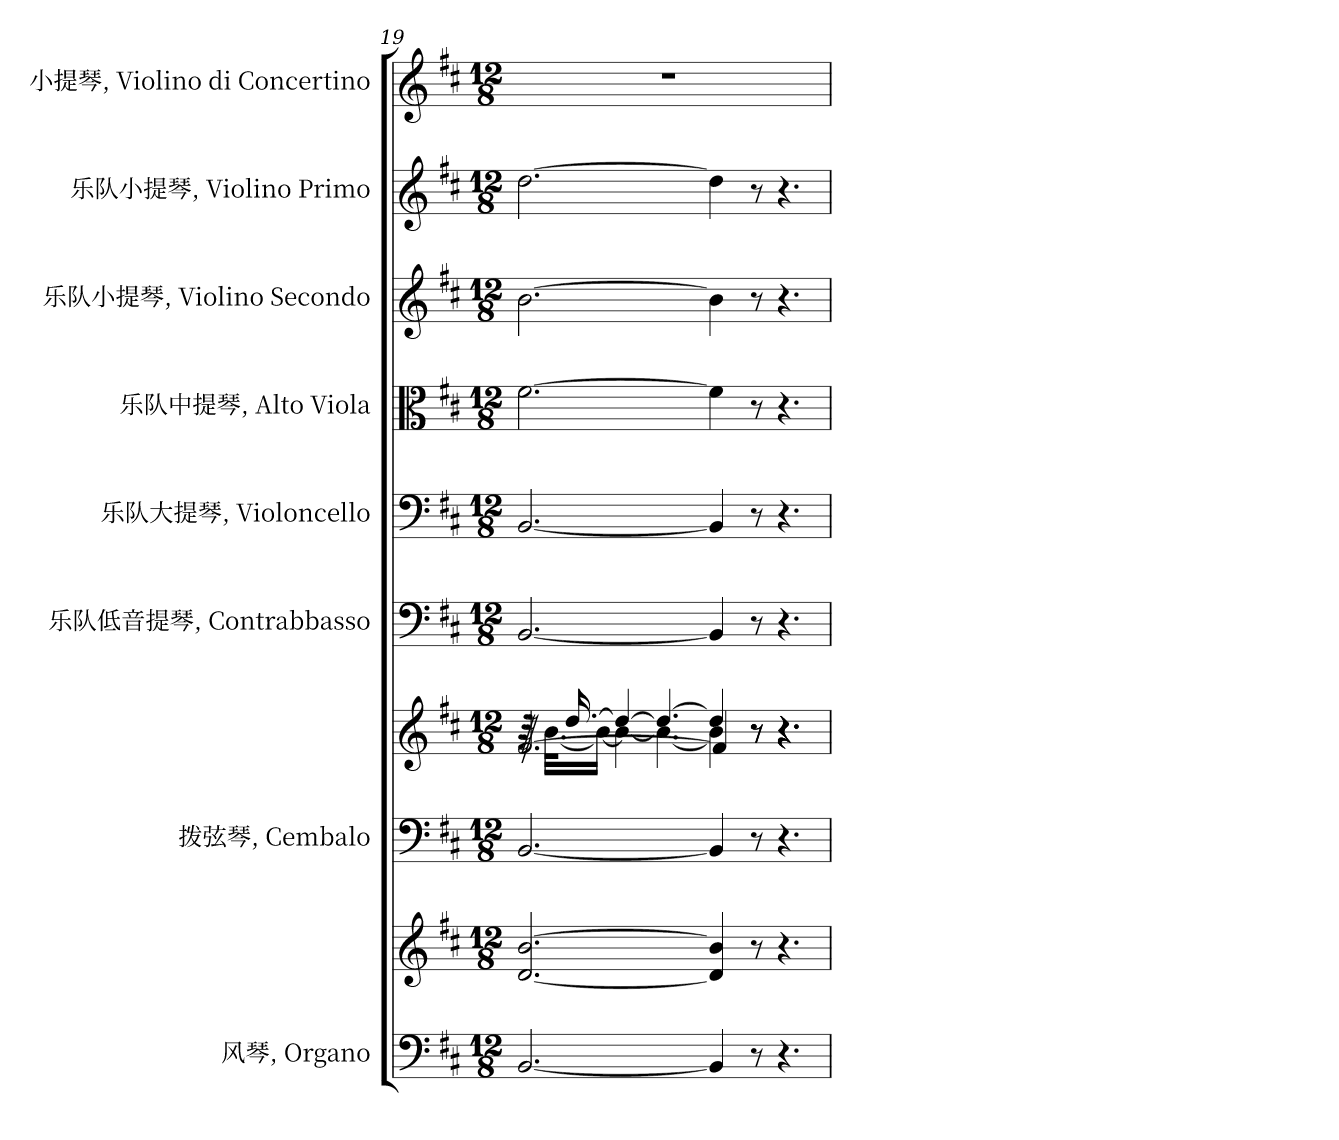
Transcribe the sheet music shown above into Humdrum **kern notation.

**kern	**kern	**kern	**kern	**kern	**kern	**kern	**kern	**kern	**kern
*part8	*part8	*part7	*part7	*part6	*part5	*part4	*part3	*part2	*part1
*staff10	*staff9	*staff8	*staff7	*staff6	*staff5	*staff4	*staff3	*staff2	*staff1
*I"风琴, Organo	*	*I"拨弦琴, Cembalo	*	*I"乐队低音提琴, Contrabbasso	*I"乐队大提琴, Violoncello	*I"乐队中提琴, Alto Viola	*I"乐队小提琴, Violino Secondo	*I"乐队小提琴, Violino Primo	*I"小提琴, Violino di Concertino
*I'Org.	*	*	*	*I'Cbs.	*	*	*I'Vlns.	*	*I'Vln.
*clefF4	*clefG2	*clefF4	*clefG2	*clefF4	*clefF4	*clefC3	*clefG2	*clefG2	*clefG2
*	*	*	*	*ITrd7c12	*	*	*	*	*
*k[f#c#]	*k[f#c#]	*k[f#c#]	*k[f#c#]	*k[f#c#]	*k[f#c#]	*k[f#c#]	*k[f#c#]	*k[f#c#]	*k[f#c#]
*M12/8	*M12/8	*M12/8	*M12/8	*M12/8	*M12/8	*M12/8	*M12/8	*M12/8	*M12/8
*MM17	*MM17	*MM17	*MM17	*MM17	*MM17	*MM17	*MM17	*MM17	*MM17
=19	=19	=19	=19	=19	=19	=19	=19	=19	=19
*	*	*	*^	*	*	*	*	*	*
*	*	*	*	*^	*	*	*	*	*	*
[2.BB/	[2.d/ [2.b/	[2.BB/	32r	64r	[2.f#/	[2.BBB/	[2.BB/	[2.f#\	[2.b\	[2.dd\	1.r
.	.	.	.	[32.b\KLL	.	.	.	.	.	.	.
.	.	.	[16.dd/	.	.	.	.	.	.	.	.
.	.	.	.	16b\JJ_	.	.	.	.	.	.	.
.	.	.	4dd/_	4b\_	.	.	.	.	.	.	.
.	.	.	4.dd/_	4.b\_	.	.	.	.	.	.	.
4BB/]	4d/] 4b/]	4BB/]	4dd/]	4b\]	4f#/]	4BBB/]	4BB/]	4f#\]	4b\]	4dd\]	.
8r	8r	8r	8r	8r	8r	8r	8r	8r	8r	8r	.
4.r	4.r	4.r	4.r	4.r	4.r	4.r	4.r	4.r	4.r	4.r	.
*	*	*	*v	*v	*v	*	*	*	*	*	*
=	=	=	=	=	=	=	=	=	=
*-	*-	*-	*-	*-	*-	*-	*-	*-	*-
